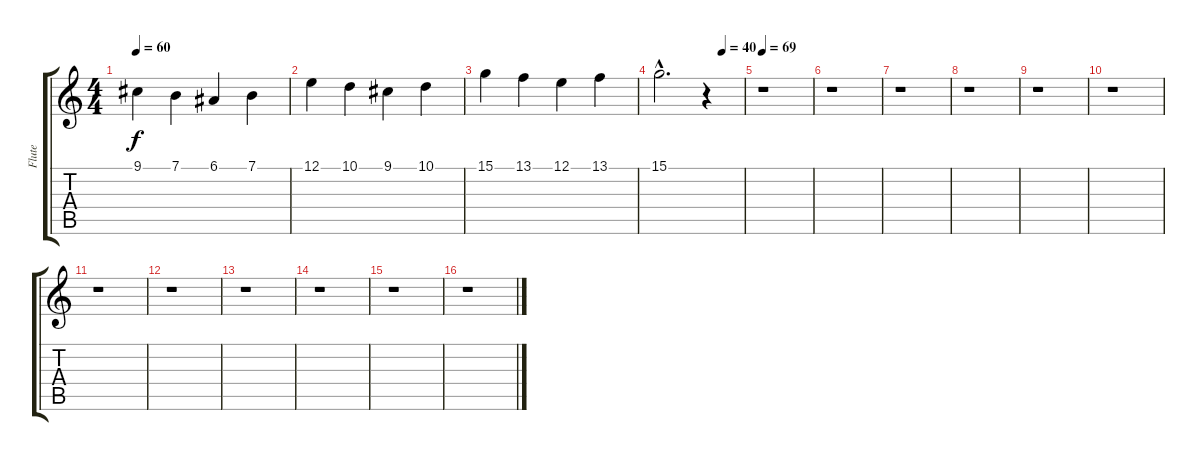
\track ("Flute" "Flute") {instrument flute}
\staff {score tabs}
\tuning (E4 B3 G3 D3 A2 E2) {hide}
\ts (4 4)
\tempo 60
\clef g2
\ks c
9.1.4{dy f instrument flute} 7.1.4 6.1.4 7.1.4 |
12.1.4 10.1.4 9.1.4 10.1.4 |
15.1.4 13.1.4 12.1.4 13.1.4 |
\tempo (40 0.75)
15.1{hac}.2{d} r.4 |
\tempo 69
r.1 |
r.1 |
r.1 |
r.1 |
r.1 |
r.1 |
r.1 |
r.1 |
r.1 |
r.1 |
r.1 |
r.1
